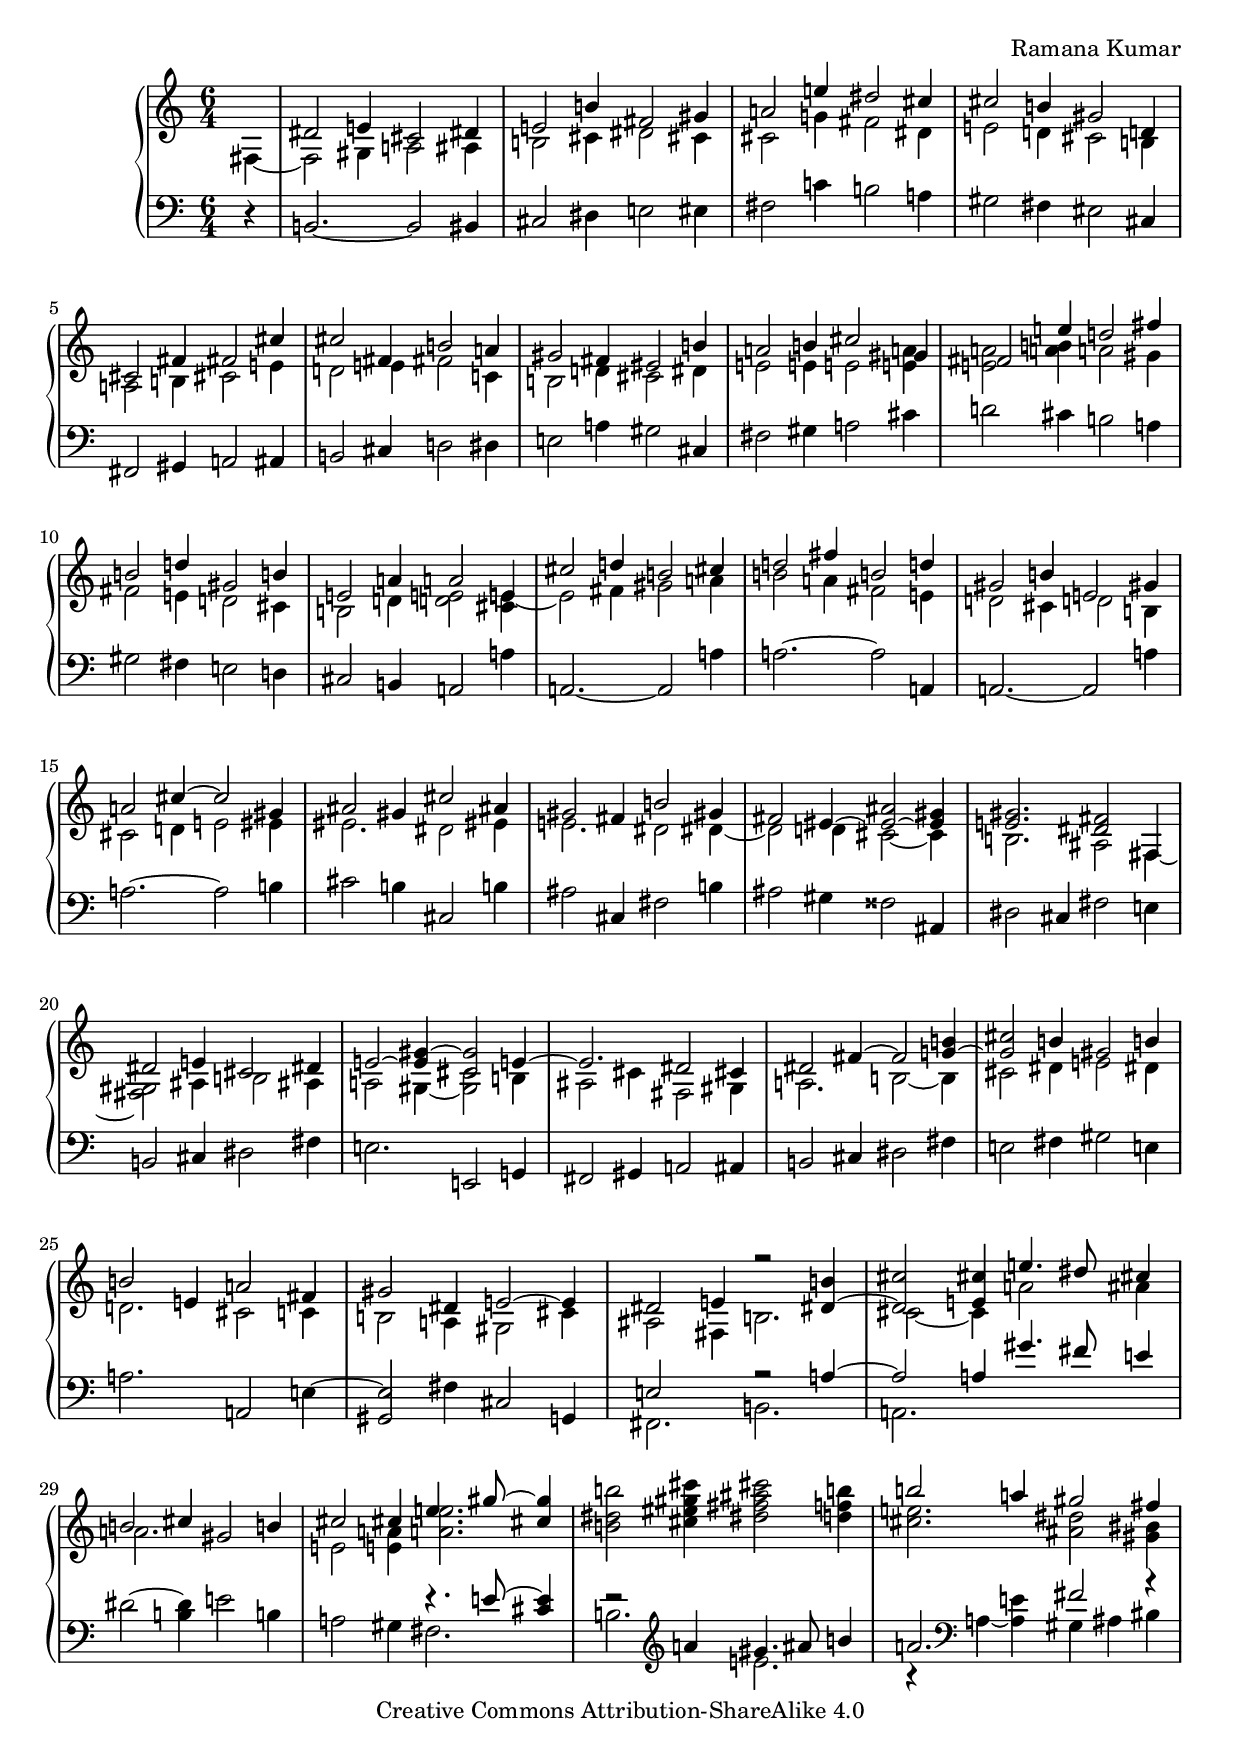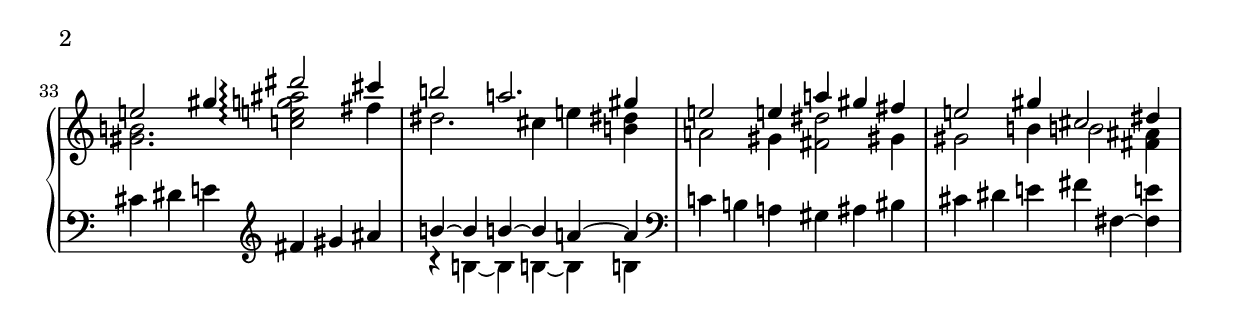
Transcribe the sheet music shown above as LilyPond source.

\version "2.24.3"

\header {
  composer = "Ramana Kumar"
  date = "2023"
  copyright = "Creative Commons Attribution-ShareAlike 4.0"
}

#(set-default-paper-size "a4" 'portrait)
#(ly:set-option 'point-and-click #f)

\score {
  \new PianoStaff <<
    \new Staff \with { \consists "Span_arpeggio_engraver" } {
      \accidentalStyle PianoStaff.dodecaphonic
      \override PianoStaff.TimeSignature.style = #'numbered
      \set Staff.connectArpeggios = ##t

      \clef treble
      \time 6/4
      \partial 4
      << {} \\ { fis4 ~ } >>
      | <<
        { dis'2 e'4 cis'2 dis'4 } \\
        { fis2 gis4 a2 ais4 } >>
      | <<
        { e'2 b'4 fis'2 gis'4 } \\
        { b2 cis'4 dis'2 cis'4 } >>
      | <<
        { a'2 e''4 dis''2 cis''4 } \\
        { cis'2 g'4 fis'2 dis'4 } >>
      | <<
        { cis''2 b'4 gis'2 d'4 } \\
        { e'2 d'4 cis'2 b4 } >>
      | <<
        { cis'2 fis'4 fis'2 cis''4 } \\
        { a2 b4 cis'2 e'4 } >>
      | <<
        { cis''2 fis'4 b'2 a'4 } \\
        { d'2 e'4 fis'2 c'4 } >>
      | <<
        { gis'2 fis'4 eis'2 b'4 } \\
        { b2 d'4 cis'2 dis'4 } >>
      | <<
        { a'2 b'4 cis''2 gis'4 } \\
        { e'2 e'4 e'2 < e' a' >4 } >>
      | <<
        { fis'2 e''4 d''2 fis''4 } \\
        { < e' a' >2 < a' b' >4 a'2 gis'4 } >>
      | <<
        { b'2 d''4 gis'2 b'4 } \\
        { fis'2 e'4 d'2 cis'4 } >>
      | <<
        { e'2 a'4 a'2 e'4 } \\
        { b2 d'4 < d' e' >2 < cis' e' >4 ~ } >>
      | <<
        { cis''2 d''4 b'2 cis''4 } \\
        { e'2 fis'4 gis'2 a'4 } >>
      | <<
        { d''2 fis''4 b'2 d''4 } \\
        { b'2 a'4 fis'2 e'4 } >>
      | <<
        { gis'2 b'4 e'2 gis'4 } \\
        { d'2 cis'4 d'2 b4 } >>
      | <<
        { a'2 cis''4 ~ cis''2 gis'4 } \\
        { cis'2 d'4 e'2 eis'4 } >>
      | <<
        { ais'2 gis'4 cis''2 ais'4 } \\
        { eis'2. dis'2 eis'4 } >>
      | <<
        { gis'2 fis'4 b'2 gis'4 } \\
        { e'2. dis'2 dis'4 ~ } >>
      | <<
        { fis'2 eis'4 ~ < eis' ais' > 2 ~ < eis' gis' >4 } \\
        { dis'2 d'4 cis'2 ~ cis'4 } >>
      | <<
        { < e' gis' >2. < dis' fis' >2 fis4 } \\
        { b2. ais2 fis4 ~ } >>
      | <<
        { dis'2 e'4 cis'2 dis'4 } \\
        { <fis gis>2 ais4 b2 ais4 } >>
      | <<
        { e'2 ~ < e' gis'>4 ~ < cis' gis'>2 e'4 ~ } \\
        { a2 gis4 ~ <gis cis'>2 b4 } >>
      | <<
        { e'2. dis'2 cis'4 } \\
        { ais2 cis'4 fis2 gis4 } >>
      | <<
        { dis'2 fis'4 ~ fis'2 < g' b' >4 ~ } \\
        { a2. b2 ~ b4 } >>
      | <<
        { < g' cis''>2 b'4 gis'2 b'4 } \\
        { cis'2 dis'4 e'2 dis'4 } >>
      | <<
        { b'2 e'4 a'2 fis'4 } \\
        { d'2. cis'2 c'4 } >>
      | <<
        { gis'2 dis'4 e'2 ~ e'4 } \\
        { b2 a4 gis2 cis'4 } >>
      | <<
        { dis'2 e'4 r2 <dis' b'>4 ~ } \\
        { ais2 fis4 b2. } >>
      | <<
        { <dis' cis''>2 <e' cis''>4  e''4. dis''8 cis''4 } \\
        { cis'2 ~ cis'4 a'2 ais'4 } >>
      | <<
        { b'2 cis''4 gis'2 b'4 } \\
        { a'2. s } >>
      | <<
        { cis''2 cis''4 e''4. gis''8  ~ <gis'' cis''>4 } \\
        { e'2 <e' a'>4 <a' e''>2. } >>
      | < b' dis'' b''>2 <cis'' eis'' gis'' cis'''>4
        < dis'' fis'' ais'' cis'''>2 < d'' f'' b''>4
      | <<
        { b''2 a''4 gis''2 fis''4 } \\
        { < cis'' e''>2. <ais' dis''>2 <gis' bis'>4 } >>
      | <<
        { e''2 gis''4 <dis'''>2\arpeggio cis'''4 } \\
        { <gis' b'>2. <c'' e'' g'' ais''>2\arpeggio fis''4 } >>
      | <<
        { b''2 a''2. gis''4 } \\
        { dis''2. cis''4 e'' <b' dis''> } >>
      | <<
        { e''2 e''4 a'' gis'' fis'' } \\
        { a'2 gis'4 <fis' dis''>2 gis'4 } >>
      | <<
        { e''2 gis''4 cis''2 dis''4 } \\
        { gis'2 b'4 b'2 <fis' ais'>4 } >>
    }
    \new Staff {
      \clef bass
      r4
      | b,2. ~ b,2 bis,4
      | cis2 dis4 e2 eis4
      | fis2 c'4 b2 a4
      | gis2 fis4 eis2 cis4
      | fis,2 gis,4 a,2 ais,4
      | b,2 cis4 d2 dis4
      | e2 a4 gis2 cis4
      | fis2 gis4 a2 cis'4
      | d'2 cis'4 b2 a4
      | gis2 fis4 e2 d4
      | cis2 b,4 a,2 a4
      | a,2. ~ a,2 a4
      | a2. ~ a2 a,4
      | a,2. ~ a,2 a4
      | a2. ~ a2 b4
      | cis'2 b4 cis2 b4
      | ais2 cis4 fis2 b4
      | ais2 gis4 fisis2 ais,4
      | dis2 cis4 fis2 e4
      | b,2 cis4 dis2 fis4
      | e2. e,2 g,4
      | fis,2 gis,4 a,2 ais,4
      | b,2 cis4 dis2 fis4
      | e2 fis4 gis2 e4
      | a2. a,2 e4 ~
      | < gis, e>2 fis4 cis2 g,4
      | << { e2 s4 r2 a4 ~ } \\ { fis,2. b,2. } >>
      | << { a2 a4 gis'4. fis'8 e'4 } \\ { a,2. } >>
      | dis'2 ~ <dis' b>4 e'2 b4
      | a2 gis4 << { r4. e'8 ~ < e' cis'>4 } \\ { fis2. } >>
      | << { r2 \clef treble a'4 gis'4. ais'8 b'4 } \\ { b2. e'2. } >>
      | <<
        { a'2. fis'2 r4 } \\
        { r4 \clef bass a ~ <a e'> gis4 ais bis } >>
      | cis'4 dis' e' \clef treble fis' gis' ais'
      | << { b'4 ~ b' b' ~ b' a' ~ a' } \\ { r4 b ~ b b ~ b b } >>
      | \clef bass c'4 b a gis ais bis
      | cis'4 dis' e' fis' fis ~ <fis e'>
    }
  >>
\layout{}
}
